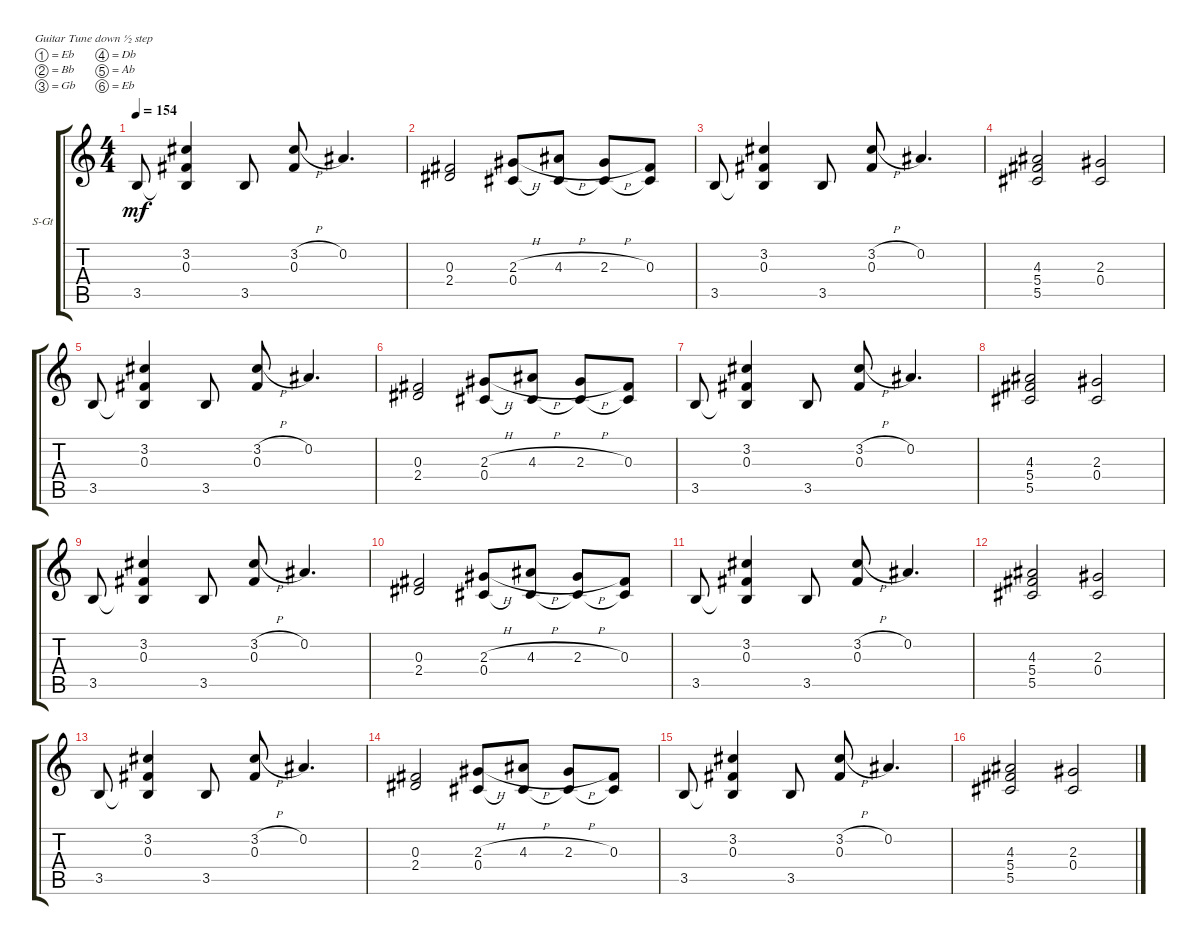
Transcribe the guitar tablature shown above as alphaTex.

\defaultSystemsLayout 4
\bracketExtendMode groupsimilarinstruments
\firstSystemTrackNameOrientation horizontal
\otherSystemsTrackNameOrientation horizontal
\track ("Steel Guitar" "S-Gt") {instrument acousticguitarsteel}
\staff {score tabs}
\tuning (Eb4 Bb3 Gb3 Db3 Ab2 Eb2)
\ts (4 4)
\tempo 154
\clef g2
\scale
0.487395
\ks c
3.5.8{dy mf instrument acousticguitarsteel} (3.2 0.3 3.5{t}).4 3.5.8 (3.2{h} 0.3).8 0.2.4{d} |
\scale
0.256303 (2.4 0.3).2 (2.3{h} 0.4).8 (4.3{h} 0.4{t}).8 (2.3{h} 0.4{t}).8 (0.3 0.4{t}).8 |
\scale
0.256303 3.5.8 (3.2 0.3 3.5{t}).4 3.5.8 (3.2{h} 0.3).8 0.2.4{d} |
\scale
0.333333 (5.5 5.4 4.3).2 (0.4 2.3).2 |
\scale
0.333333 3.5.8 (3.2 0.3 3.5{t}).4 3.5.8 (3.2{h} 0.3).8 0.2.4{d} |
\scale
0.333333 (2.4 0.3).2 (2.3{h} 0.4).8 (4.3{h} 0.4{t}).8 (2.3{h} 0.4{t}).8 (0.3 0.4{t}).8 |
\scale
0.333333 3.5.8 (3.2 0.3 3.5{t}).4 3.5.8 (3.2{h} 0.3).8 0.2.4{d} |
\scale
0.333333 (5.5 5.4 4.3).2 (0.4 2.3).2 |
\scale
0.333333 3.5.8 (3.2 0.3 3.5{t}).4 3.5.8 (3.2{h} 0.3).8 0.2.4{d} |
\scale
0.333333 (2.4 0.3).2 (2.3{h} 0.4).8 (4.3{h} 0.4{t}).8 (2.3{h} 0.4{t}).8 (0.3 0.4{t}).8 |
\scale
0.333333 3.5.8 (3.2 0.3 3.5{t}).4 3.5.8 (3.2{h} 0.3).8 0.2.4{d} |
\scale
0.333333 (5.5 5.4 4.3).2 (0.4 2.3).2 |
\scale
0.333333 3.5.8 (3.2 0.3 3.5{t}).4 3.5.8 (3.2{h} 0.3).8 0.2.4{d} |
\scale
0.333333 (2.4 0.3).2 (2.3{h} 0.4).8 (4.3{h} 0.4{t}).8 (2.3{h} 0.4{t}).8 (0.3 0.4{t}).8 |
\scale
0.333333 3.5.8 (3.2 0.3 3.5{t}).4 3.5.8 (3.2{h} 0.3).8 0.2.4{d} |
\scale
0.333333 (5.5 5.4 4.3).2 (0.4 2.3).2
